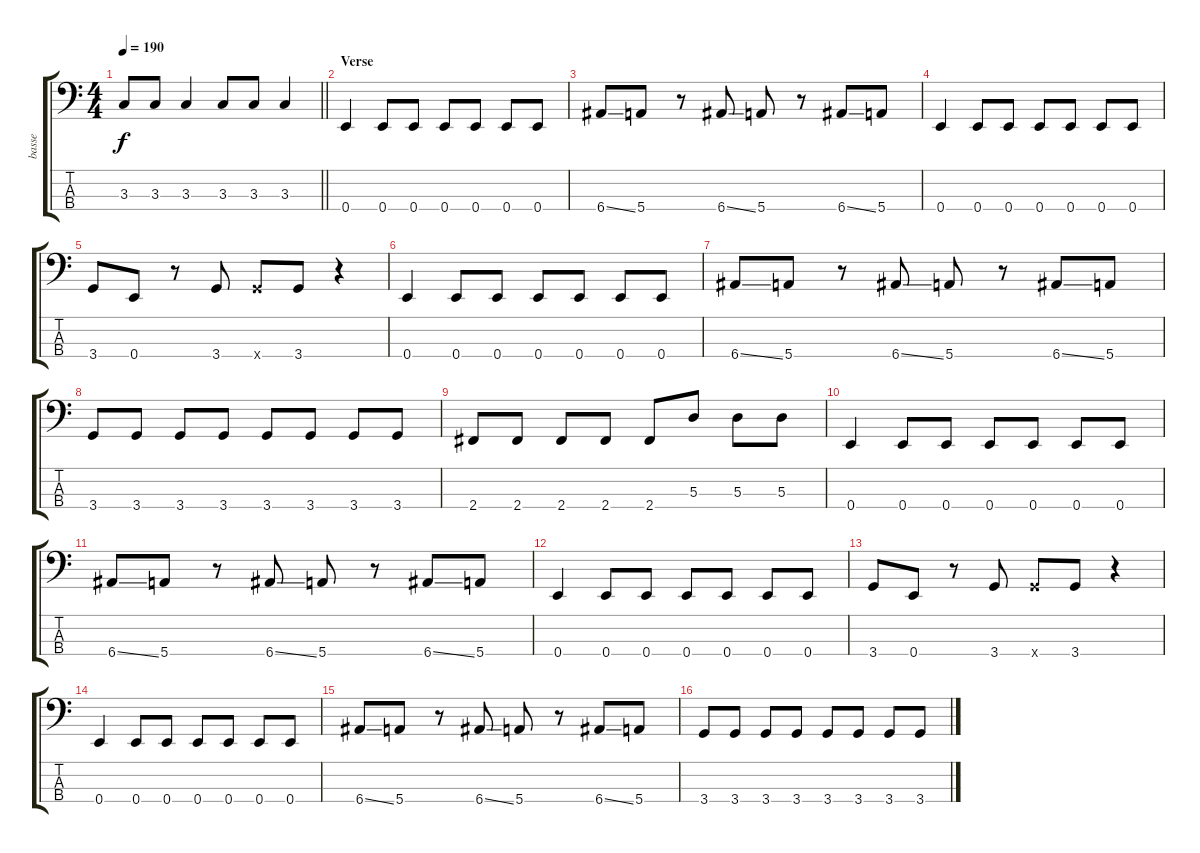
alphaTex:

\track ("basse" "basse") {instrument electricbassfinger}
\staff {score tabs}
\tuning (G2 D2 A1 E1) {hide}
\ts (4 4)
\tempo 190
\clef f4
\barLineRight lightlight
\ks c
3.3.8{dy f} 3.3.8 3.3.4 3.3.8 3.3.8 3.3.4 |
\section ("" "Verse")
0.4.4 0.4.8 0.4.8 0.4.8 0.4.8 0.4.8 0.4.8 |
6.4{ss}.8 5.4.8 r.8 6.4{ss}.8 5.4.8 r.8 6.4{ss}.8 5.4.8 |
0.4.4 0.4.8 0.4.8 0.4.8 0.4.8 0.4.8 0.4.8 |
3.4.8 0.4.8 r.8 3.4.8 3.4{x}.8 3.4.8 r.4 |
0.4.4 0.4.8 0.4.8 0.4.8 0.4.8 0.4.8 0.4.8 |
6.4{ss}.8 5.4.8 r.8 6.4{ss}.8 5.4.8 r.8 6.4{ss}.8 5.4.8 |
3.4.8 3.4.8 3.4.8 3.4.8 3.4.8 3.4.8 3.4.8 3.4.8 |
2.4.8 2.4.8 2.4.8 2.4.8 2.4.8 5.3.8 5.3.8 5.3.8 |
0.4.4 0.4.8 0.4.8 0.4.8 0.4.8 0.4.8 0.4.8 |
6.4{ss}.8 5.4.8 r.8 6.4{ss}.8 5.4.8 r.8 6.4{ss}.8 5.4.8 |
0.4.4 0.4.8 0.4.8 0.4.8 0.4.8 0.4.8 0.4.8 |
3.4.8 0.4.8 r.8 3.4.8 3.4{x}.8 3.4.8 r.4 |
0.4.4 0.4.8 0.4.8 0.4.8 0.4.8 0.4.8 0.4.8 |
6.4{ss}.8 5.4.8 r.8 6.4{ss}.8 5.4.8 r.8 6.4{ss}.8 5.4.8 |
3.4.8 3.4.8 3.4.8 3.4.8 3.4.8 3.4.8 3.4.8 3.4.8
